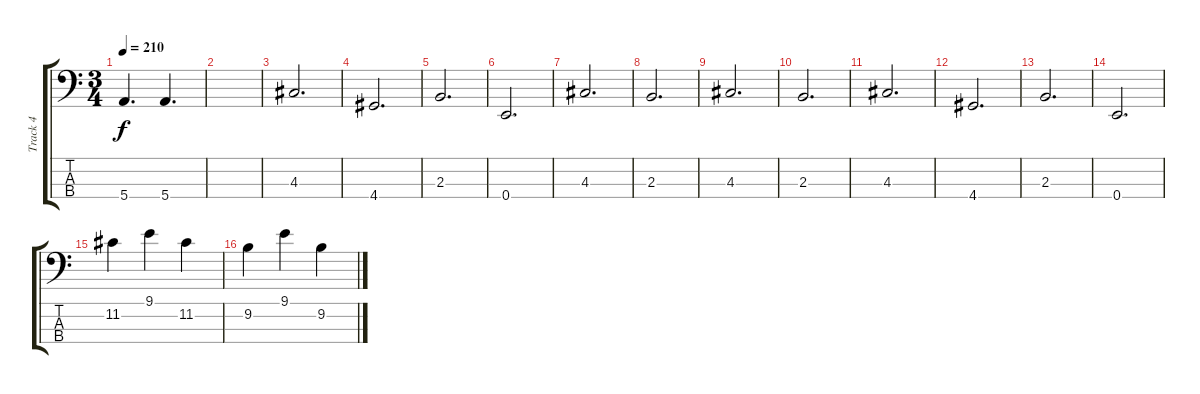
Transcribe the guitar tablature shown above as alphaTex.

\track ("Track 4" "Track 4") {instrument slapbass1}
\staff {score tabs}
\tuning (G2 D2 A1 E1) {hide}
\ts (3 4)
\tempo 210
\clef f4
\ks c
5.4.4{d dy f} 5.4.4{d} |
|
4.3.2{d} |
4.4.2{d} |
2.3.2{d} |
0.4.2{d} |
4.3.2{d} |
2.3.2{d} |
4.3.2{d} |
2.3.2{d} |
4.3.2{d} |
4.4.2{d} |
2.3.2{d} |
0.4.2{d} |
11.2.4 9.1.4 11.2.4 |
9.2.4 9.1.4 9.2.4
